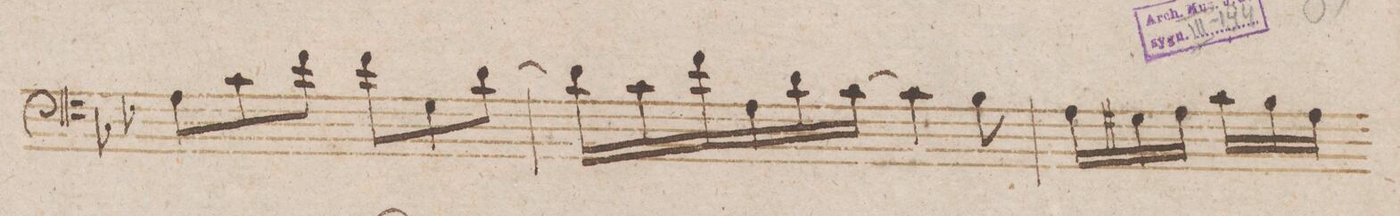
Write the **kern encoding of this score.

**kern	**dynam
*I"Fagotto 1mo	*
*clefF4	*
*k[b-e-]	*
*M6/8	*
8A\L	.
8c\	.
8f\J	.
8f\L	.
8G\	.
[8d\J	.
=30	=30
16d\LL]	.
16c\	.
16f\	.
16A\	.
16d\	.
[16c\JJ	.
4c\]	.
8B-\	.
=31	=31
24A\LL	.
24G#X\	.
24A\JJ	.
24c\LL	.
24B-\	.
24A\JJ	.
*-	*-
